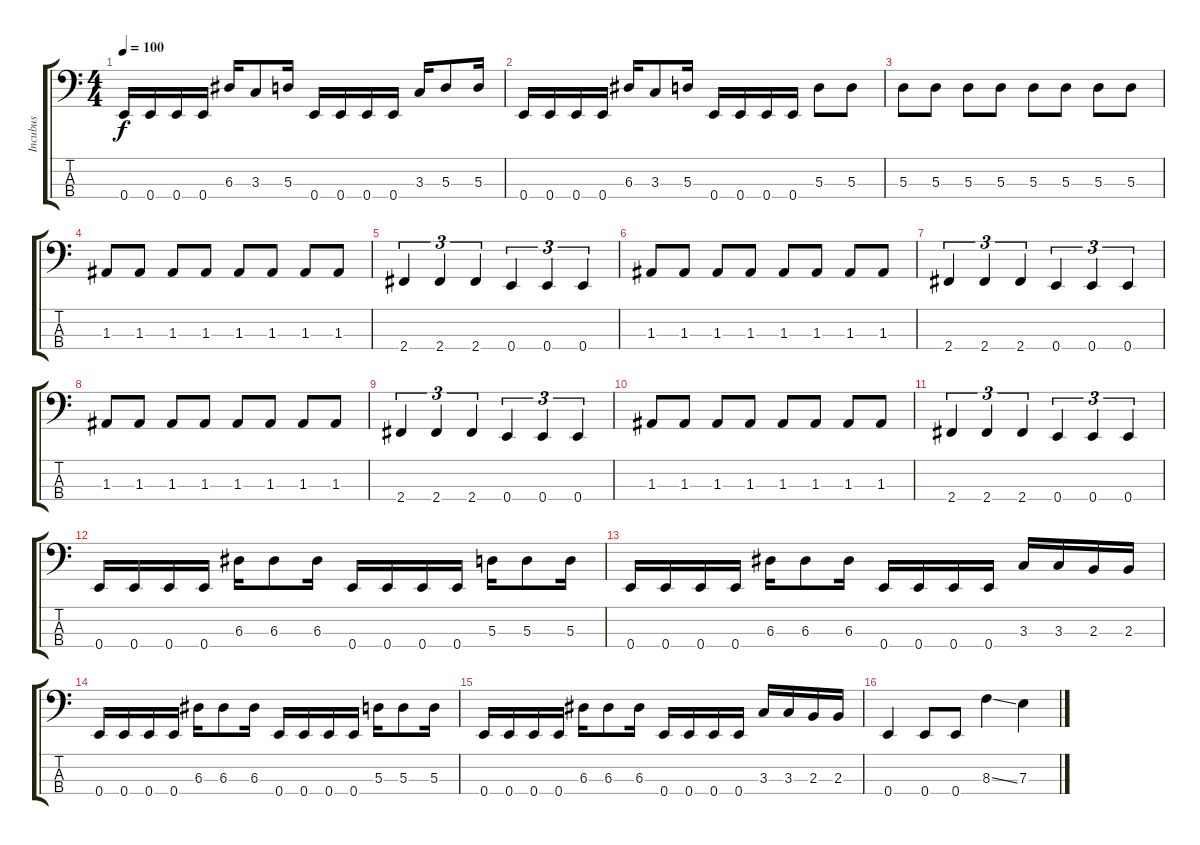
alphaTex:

\track ("Incubus " "Incubus ") {instrument acousticbass}
\staff {score tabs}
\tuning (G2 D2 A1 E1) {hide}
\ts (4 4)
\tempo 100
\clef f4
\ks c
0.4.16{dy f} 0.4.16 0.4.16 0.4.16 6.3.16 3.3.8 5.3.16 0.4.16 0.4.16 0.4.16 0.4.16 3.3.16 5.3.8 5.3.16 |
0.4.16 0.4.16 0.4.16 0.4.16 6.3.16 3.3.8 5.3.16 0.4.16 0.4.16 0.4.16 0.4.16 5.3.8 5.3.8 |
5.3.8 5.3.8 5.3.8 5.3.8 5.3.8 5.3.8 5.3.8 5.3.8 |
1.3.8 1.3.8 1.3.8 1.3.8 1.3.8 1.3.8 1.3.8 1.3.8 |
2.4.4{tu (3 2)} 2.4.4{tu (3 2)} 2.4.4{tu (3 2)} 0.4.4{tu (3 2)} 0.4.4{tu (3 2)} 0.4.4{tu (3 2)} |
1.3.8 1.3.8 1.3.8 1.3.8 1.3.8 1.3.8 1.3.8 1.3.8 |
2.4.4{tu (3 2)} 2.4.4{tu (3 2)} 2.4.4{tu (3 2)} 0.4.4{tu (3 2)} 0.4.4{tu (3 2)} 0.4.4{tu (3 2)} |
1.3.8 1.3.8 1.3.8 1.3.8 1.3.8 1.3.8 1.3.8 1.3.8 |
2.4.4{tu (3 2)} 2.4.4{tu (3 2)} 2.4.4{tu (3 2)} 0.4.4{tu (3 2)} 0.4.4{tu (3 2)} 0.4.4{tu (3 2)} |
1.3.8 1.3.8 1.3.8 1.3.8 1.3.8 1.3.8 1.3.8 1.3.8 |
2.4.4{tu (3 2)} 2.4.4{tu (3 2)} 2.4.4{tu (3 2)} 0.4.4{tu (3 2)} 0.4.4{tu (3 2)} 0.4.4{tu (3 2)} |
0.4.16 0.4.16 0.4.16 0.4.16 6.3.16 6.3.8 6.3.16 0.4.16 0.4.16 0.4.16 0.4.16 5.3.16 5.3.8 5.3.16 |
0.4.16 0.4.16 0.4.16 0.4.16 6.3.16 6.3.8 6.3.16 0.4.16 0.4.16 0.4.16 0.4.16 3.3.16 3.3.16 2.3.16 2.3.16 |
0.4.16 0.4.16 0.4.16 0.4.16 6.3.16 6.3.8 6.3.16 0.4.16 0.4.16 0.4.16 0.4.16 5.3.16 5.3.8 5.3.16 |
0.4.16 0.4.16 0.4.16 0.4.16 6.3.16 6.3.8 6.3.16 0.4.16 0.4.16 0.4.16 0.4.16 3.3.16 3.3.16 2.3.16 2.3.16 |
0.4.4 0.4.8 0.4.8 8.3{ss}.4 7.3.4
